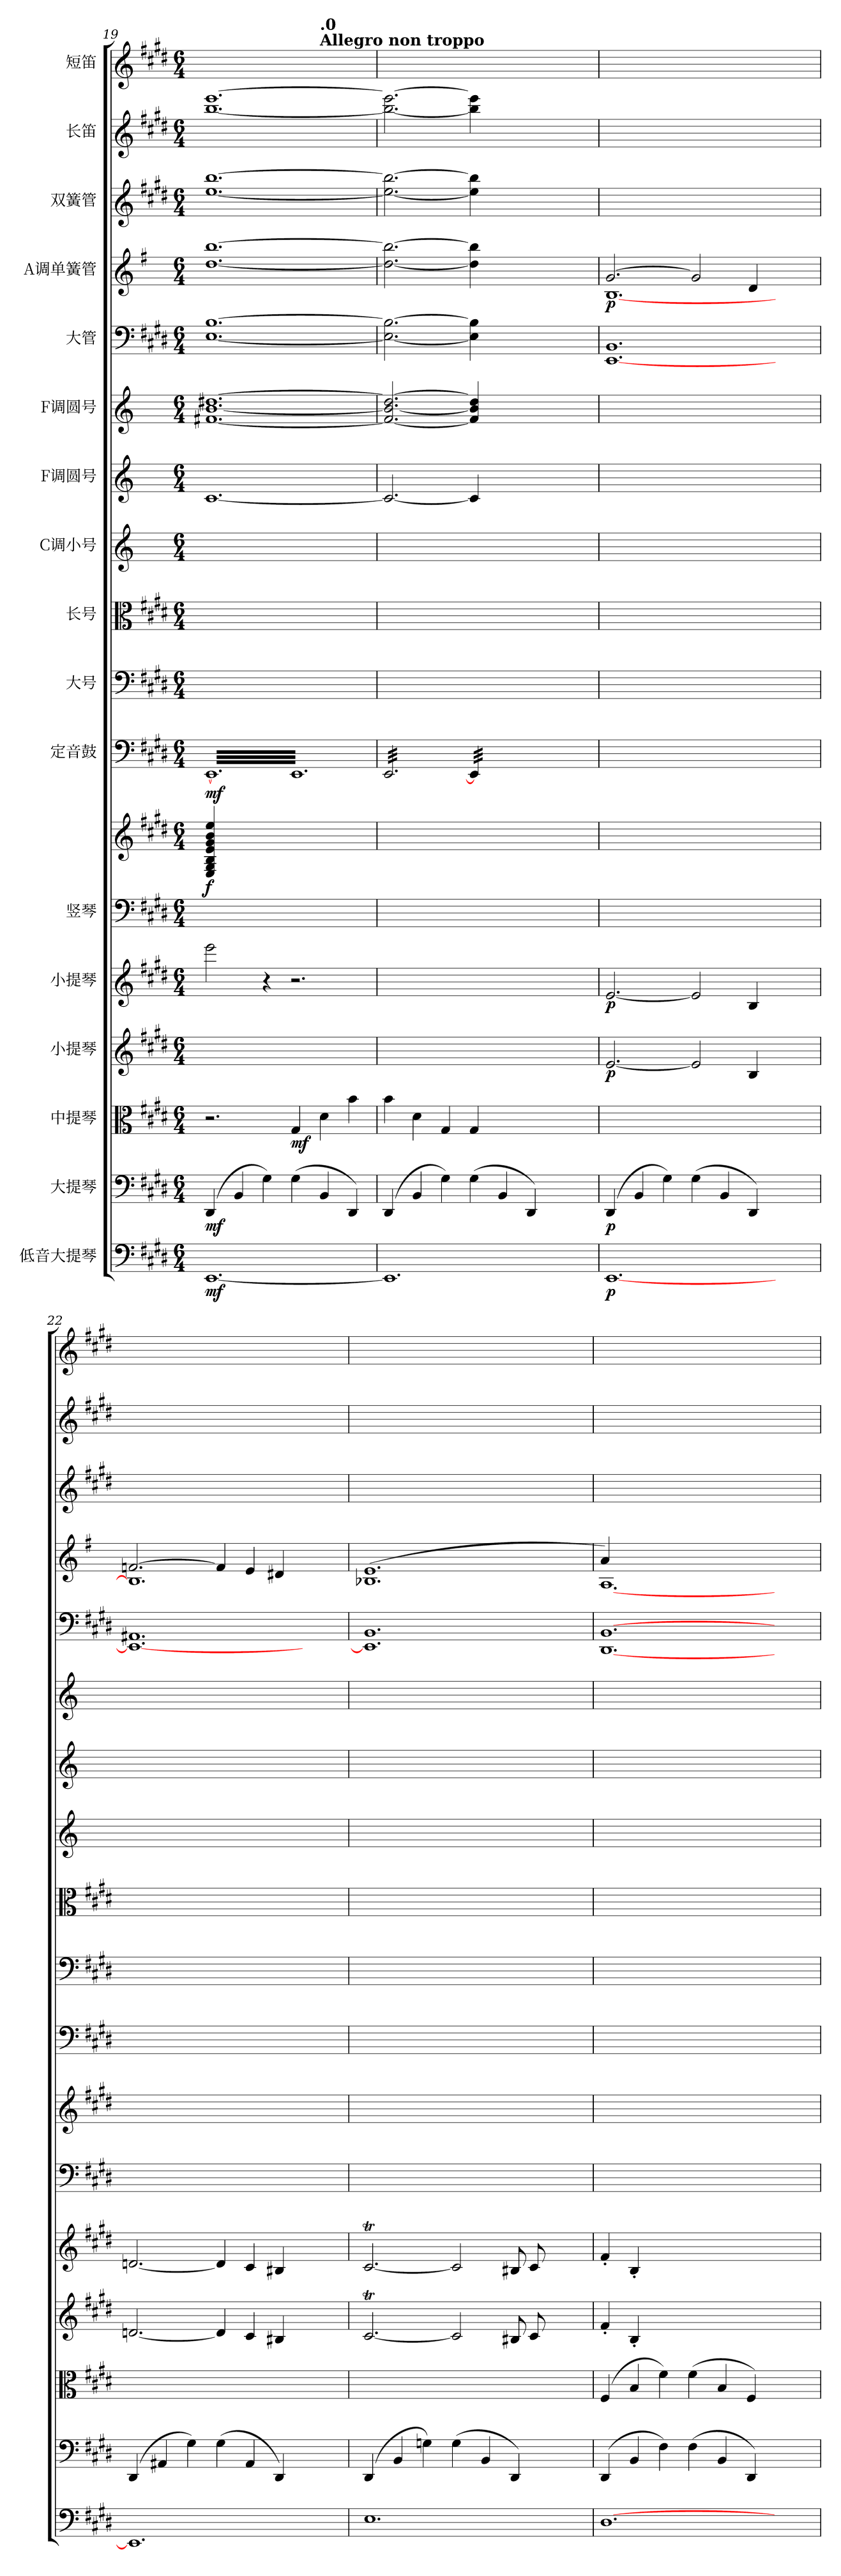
**kern	**dynam	**kern	**dynam	**kern	**dynam	**kern	**dynam	**kern	**dynam	**kern	**kern	**dynam	**kern	**dynam	**kern	**kern	**kern	**kern	**kern	**kern	**kern	**dynam	**kern	**kern	**kern
*part17	*part17	*part16	*part16	*part15	*part15	*part14	*part14	*part13	*part13	*part12	*part12	*part12	*part11	*part11	*part10	*part9	*part8	*part7	*part6	*part5	*part4	*part4	*part3	*part2	*part1
*staff18	*staff18	*staff17	*staff17	*staff16	*staff16	*staff15	*staff15	*staff14	*staff14	*staff13	*staff12	*staff12/13	*staff11	*staff11	*staff10	*staff9	*staff8	*staff7	*staff6	*staff5	*staff4	*staff4	*staff3	*staff2	*staff1
*I"低音大提琴	*	*I"大提琴	*	*I"中提琴	*	*I"小提琴	*	*I"小提琴	*	*I"竖琴	*	*	*I"定音鼓	*	*I"大号	*I"长号	*I"C调小号	*I"F调圆号	*I"F调圆号	*I"大管	*I"A调单簧管	*	*I"双簧管	*I"长笛	*I"短笛
*clefF4	*	*clefF4	*	*clefC3	*	*clefG2	*	*clefG2	*	*clefF4	*clefG2	*	*clefF4	*	*clefF4	*clefC3	*clefG2	*clefG2	*clefG2	*clefF4	*clefG2	*	*clefG2	*clefG2	*clefG2
*ITrd7c12	*	*	*	*	*	*	*	*	*	*	*	*	*	*	*	*	*ITrd2c3	*ITrd4c7	*ITrd4c7	*	*ITrd2c3	*	*	*	*ITrd-7c-12
*k[f#c#g#d#]	*	*k[f#c#g#d#]	*	*k[f#c#g#d#]	*	*k[f#c#g#d#]	*	*k[f#c#g#d#]	*	*k[f#c#g#d#]	*k[f#c#g#d#]	*	*k[f#c#g#d#]	*	*k[f#c#g#d#]	*k[f#c#g#d#]	*k[f#c#g#]	*k[b-]	*k[b-]	*k[f#c#g#d#]	*k[f#c#g#d#]	*	*k[f#c#g#d#]	*k[f#c#g#d#]	*k[f#c#g#d#]
*M6/4	*	*M6/4	*	*M6/4	*	*M6/4	*	*M6/4	*	*M6/4	*M6/4	*	*M6/4	*	*M6/4	*M6/4	*M6/4	*M6/4	*M6/4	*M6/4	*M6/4	*	*M6/4	*M6/4	*M6/4
=19	=19	=19	=19	=19	=19	=19	=19	=19	=19	=19	=19	=19	=19	=19	=19	=19	=19	=19	=19	=19	=19	=19	=19	=19	=19
!	!LO:DY:b	!	!LO:DY:b	!	!	!	!	!	!	!	!	!LO:DY:b	!	!LO:DY:b	!	!	!	!	!	!	!	!	!	!	!
*	*	*	*	*	*	*	*	*	*	*	*	*	*tremolo	*	*	*	*	*	*	*	*	*	*	*	*
[1.EEE	mf	(>4DD#/	mf	2.r	.	1ryy	.	2eee\	.	1.ryy	4E/ 4G#/ 4B/ 4e/ 4g#/ 4b/ 4ee/	f	[32EELLL	mf	1ryy	1ryy	1ryy	[1.F	[1.Bn [1.e [1.g#X	[1.E [1.B	[1.b [1.gg#	.	[1.ee [1.bb	[1.bb [1.eee	1ryy
.	.	.	.	.	.	.	.	.	.	.	.	.	32EE	.	.	.	.	.	.	.	.	.	.	.	.
.	.	.	.	.	.	.	.	.	.	.	.	.	32EE	.	.	.	.	.	.	.	.	.	.	.	.
.	.	.	.	.	.	.	.	.	.	.	.	.	32EE	.	.	.	.	.	.	.	.	.	.	.	.
.	.	.	.	.	.	.	.	.	.	.	.	.	32EE	.	.	.	.	.	.	.	.	.	.	.	.
.	.	.	.	.	.	.	.	.	.	.	.	.	32EE	.	.	.	.	.	.	.	.	.	.	.	.
.	.	.	.	.	.	.	.	.	.	.	.	.	32EE	.	.	.	.	.	.	.	.	.	.	.	.
.	.	.	.	.	.	.	.	.	.	.	.	.	32EE	.	.	.	.	.	.	.	.	.	.	.	.
.	.	4BB/	.	.	.	.	.	.	.	.	1ryy	.	32EE	.	.	.	.	.	.	.	.	.	.	.	.
.	.	.	.	.	.	.	.	.	.	.	.	.	32EE	.	.	.	.	.	.	.	.	.	.	.	.
.	.	.	.	.	.	.	.	.	.	.	.	.	32EE	.	.	.	.	.	.	.	.	.	.	.	.
.	.	.	.	.	.	.	.	.	.	.	.	.	32EE	.	.	.	.	.	.	.	.	.	.	.	.
.	.	.	.	.	.	.	.	.	.	.	.	.	32EE	.	.	.	.	.	.	.	.	.	.	.	.
.	.	.	.	.	.	.	.	.	.	.	.	.	32EE	.	.	.	.	.	.	.	.	.	.	.	.
.	.	.	.	.	.	.	.	.	.	.	.	.	32EE	.	.	.	.	.	.	.	.	.	.	.	.
.	.	.	.	.	.	.	.	.	.	.	.	.	32EE	.	.	.	.	.	.	.	.	.	.	.	.
.	.	4G#\)	.	.	.	.	.	4r	.	.	.	.	32EE	.	.	.	.	.	.	.	.	.	.	.	.
.	.	.	.	.	.	.	.	.	.	.	.	.	32EE	.	.	.	.	.	.	.	.	.	.	.	.
.	.	.	.	.	.	.	.	.	.	.	.	.	32EE	.	.	.	.	.	.	.	.	.	.	.	.
.	.	.	.	.	.	.	.	.	.	.	.	.	32EE	.	.	.	.	.	.	.	.	.	.	.	.
.	.	.	.	.	.	.	.	.	.	.	.	.	32EE	.	.	.	.	.	.	.	.	.	.	.	.
.	.	.	.	.	.	.	.	.	.	.	.	.	32EE	.	.	.	.	.	.	.	.	.	.	.	.
.	.	.	.	.	.	.	.	.	.	.	.	.	32EE	.	.	.	.	.	.	.	.	.	.	.	.
.	.	.	.	.	.	.	.	.	.	.	.	.	32EE	.	.	.	.	.	.	.	.	.	.	.	.
!	!	!	!	!	!LO:DY:b	!	!	!	!	!	!	!	!	!	!	!	!	!	!	!	!	!	!	!	!
.	.	(>4G#\	.	4G#/	mf	.	.	2.r	.	.	.	.	32EE	.	.	.	.	.	.	.	.	.	.	.	.
.	.	.	.	.	.	.	.	.	.	.	.	.	32EE	.	.	.	.	.	.	.	.	.	.	.	.
.	.	.	.	.	.	.	.	.	.	.	.	.	32EE	.	.	.	.	.	.	.	.	.	.	.	.
.	.	.	.	.	.	.	.	.	.	.	.	.	32EE	.	.	.	.	.	.	.	.	.	.	.	.
.	.	.	.	.	.	.	.	.	.	.	.	.	32EE	.	.	.	.	.	.	.	.	.	.	.	.
.	.	.	.	.	.	.	.	.	.	.	.	.	32EE	.	.	.	.	.	.	.	.	.	.	.	.
.	.	.	.	.	.	.	.	.	.	.	.	.	32EE	.	.	.	.	.	.	.	.	.	.	.	.
.	.	.	.	.	.	.	.	.	.	.	.	.	32EE	.	.	.	.	.	.	.	.	.	.	.	.
*	*	*	*	*	*	*	*	*	*	*	*	*	*	*	*	*	*	*	*	*	*	*	*	*	*MM168
!	!	!	!	!	!	!	!	!	!	!	!	!	!	!	!	!	!	!	!	!	!	!	!	!	!LO:TX:a:B:t=Allegro non troppo
!	!	!	!	!	!	!	!	!	!	!	!	!	!	!	!	!	!	!	!	!	!	!	!	!	!LO:TX:a:B:t=.0
.	.	4BB/	.	4d#\	.	2ryy	.	.	.	.	.	.	32EE	.	2ryy	2ryy	2ryy	.	.	.	.	.	.	.	2ryy
.	.	.	.	.	.	.	.	.	.	.	.	.	32EE	.	.	.	.	.	.	.	.	.	.	.	.
.	.	.	.	.	.	.	.	.	.	.	.	.	32EE	.	.	.	.	.	.	.	.	.	.	.	.
.	.	.	.	.	.	.	.	.	.	.	.	.	32EE	.	.	.	.	.	.	.	.	.	.	.	.
.	.	.	.	.	.	.	.	.	.	.	.	.	32EE	.	.	.	.	.	.	.	.	.	.	.	.
.	.	.	.	.	.	.	.	.	.	.	.	.	32EE	.	.	.	.	.	.	.	.	.	.	.	.
.	.	.	.	.	.	.	.	.	.	.	.	.	32EE	.	.	.	.	.	.	.	.	.	.	.	.
.	.	.	.	.	.	.	.	.	.	.	.	.	32EE	.	.	.	.	.	.	.	.	.	.	.	.
.	.	4DD#/)	.	4b\	.	.	.	.	.	.	4ryy	.	32EE	.	.	.	.	.	.	.	.	.	.	.	.
.	.	.	.	.	.	.	.	.	.	.	.	.	32EE	.	.	.	.	.	.	.	.	.	.	.	.
.	.	.	.	.	.	.	.	.	.	.	.	.	32EE	.	.	.	.	.	.	.	.	.	.	.	.
.	.	.	.	.	.	.	.	.	.	.	.	.	32EE	.	.	.	.	.	.	.	.	.	.	.	.
.	.	.	.	.	.	.	.	.	.	.	.	.	32EE	.	.	.	.	.	.	.	.	.	.	.	.
.	.	.	.	.	.	.	.	.	.	.	.	.	32EE	.	.	.	.	.	.	.	.	.	.	.	.
.	.	.	.	.	.	.	.	.	.	.	.	.	32EE	.	.	.	.	.	.	.	.	.	.	.	.
.	.	.	.	.	.	.	.	.	.	.	.	.	32EEJJJ	.	.	.	.	.	.	.	.	.	.	.	.
=20	=20	=20	=20	=20	=20	=20	=20	=20	=20	=20	=20	=20	=20	=20	=20	=20	=20	=20	=20	=20	=20	=20	=20	=20	=20
1.EEE]	.	(>4DD#/	.	4b\	.	1ryy	.	1ryy	.	1.ryy	1.ryy	.	32EE/LLL	.	1ryy	1ryy	1ryy	2.F/_	2.B/_ 2.e/_ 2.g#/_	2.E\_ 2.B\_	2.b\_ 2.gg#\_	.	2.ee\_ 2.bb\_	2.bb\_ 2.eee\_	1ryy
.	.	.	.	.	.	.	.	.	.	.	.	.	32EE/	.	.	.	.	.	.	.	.	.	.	.	.
.	.	.	.	.	.	.	.	.	.	.	.	.	32EE/	.	.	.	.	.	.	.	.	.	.	.	.
.	.	.	.	.	.	.	.	.	.	.	.	.	32EE/	.	.	.	.	.	.	.	.	.	.	.	.
.	.	.	.	.	.	.	.	.	.	.	.	.	32EE/	.	.	.	.	.	.	.	.	.	.	.	.
.	.	.	.	.	.	.	.	.	.	.	.	.	32EE/	.	.	.	.	.	.	.	.	.	.	.	.
.	.	.	.	.	.	.	.	.	.	.	.	.	32EE/	.	.	.	.	.	.	.	.	.	.	.	.
.	.	.	.	.	.	.	.	.	.	.	.	.	32EE/	.	.	.	.	.	.	.	.	.	.	.	.
.	.	4BB/	.	4d#\	.	.	.	.	.	.	.	.	32EE/	.	.	.	.	.	.	.	.	.	.	.	.
.	.	.	.	.	.	.	.	.	.	.	.	.	32EE/	.	.	.	.	.	.	.	.	.	.	.	.
.	.	.	.	.	.	.	.	.	.	.	.	.	32EE/	.	.	.	.	.	.	.	.	.	.	.	.
.	.	.	.	.	.	.	.	.	.	.	.	.	32EE/	.	.	.	.	.	.	.	.	.	.	.	.
.	.	.	.	.	.	.	.	.	.	.	.	.	32EE/	.	.	.	.	.	.	.	.	.	.	.	.
.	.	.	.	.	.	.	.	.	.	.	.	.	32EE/	.	.	.	.	.	.	.	.	.	.	.	.
.	.	.	.	.	.	.	.	.	.	.	.	.	32EE/	.	.	.	.	.	.	.	.	.	.	.	.
.	.	.	.	.	.	.	.	.	.	.	.	.	32EE/	.	.	.	.	.	.	.	.	.	.	.	.
.	.	4G#\)	.	4G#/	.	.	.	.	.	.	.	.	32EE/	.	.	.	.	.	.	.	.	.	.	.	.
.	.	.	.	.	.	.	.	.	.	.	.	.	32EE/	.	.	.	.	.	.	.	.	.	.	.	.
.	.	.	.	.	.	.	.	.	.	.	.	.	32EE/	.	.	.	.	.	.	.	.	.	.	.	.
.	.	.	.	.	.	.	.	.	.	.	.	.	32EE/	.	.	.	.	.	.	.	.	.	.	.	.
.	.	.	.	.	.	.	.	.	.	.	.	.	32EE/	.	.	.	.	.	.	.	.	.	.	.	.
.	.	.	.	.	.	.	.	.	.	.	.	.	32EE/	.	.	.	.	.	.	.	.	.	.	.	.
.	.	.	.	.	.	.	.	.	.	.	.	.	32EE/	.	.	.	.	.	.	.	.	.	.	.	.
.	.	.	.	.	.	.	.	.	.	.	.	.	32EE/JJJ	.	.	.	.	.	.	.	.	.	.	.	.
.	.	(>4G#\	.	4G#/	.	.	.	.	.	.	.	.	32EE/]LLL	.	.	.	.	4F/]	4B/] 4e/] 4g#/]	4E\] 4B\]	4b\] 4gg#\]	.	4ee\] 4bb\]	4bb\] 4eee\]	.
.	.	.	.	.	.	.	.	.	.	.	.	.	32EE/	.	.	.	.	.	.	.	.	.	.	.	.
.	.	.	.	.	.	.	.	.	.	.	.	.	32EE/	.	.	.	.	.	.	.	.	.	.	.	.
.	.	.	.	.	.	.	.	.	.	.	.	.	32EE/	.	.	.	.	.	.	.	.	.	.	.	.
.	.	.	.	.	.	.	.	.	.	.	.	.	32EE/	.	.	.	.	.	.	.	.	.	.	.	.
.	.	.	.	.	.	.	.	.	.	.	.	.	32EE/	.	.	.	.	.	.	.	.	.	.	.	.
.	.	.	.	.	.	.	.	.	.	.	.	.	32EE/	.	.	.	.	.	.	.	.	.	.	.	.
.	.	.	.	.	.	.	.	.	.	.	.	.	32EE/JJJ	.	.	.	.	.	.	.	.	.	.	.	.
*	*	*	*	*	*	*	*	*	*	*	*	*	*Xtremolo	*	*	*	*	*	*	*	*	*	*	*	*
.	.	4BB/	.	2ryy	.	2ryy	.	2ryy	.	.	.	.	2ryy	.	2ryy	2ryy	2ryy	2ryy	2ryy	2ryy	2ryy	.	2ryy	2ryy	2ryy
.	.	4DD#/)	.	.	.	.	.	.	.	.	.	.	.	.	.	.	.	.	.	.	.	.	.	.	.
2ryy	.	2ryy	.	2ryy	.	2ryy	.	2ryy	.	2ryy	2ryy	.	2ryy	.	2ryy	2ryy	2ryy	2ryy	2ryy	2ryy	2ryy	.	2ryy	2ryy	2ryy
=21	=21	=21	=21	=21	=21	=21	=21	=21	=21	=21	=21	=21	=21	=21	=21	=21	=21	=21	=21	=21	=21	=21	=21	=21	=21
*	*	*	*	*	*	*	*	*	*	*	*	*	*	*	*	*	*	*	*	*	*^	*	*	*	*
!	!LO:DY:b	!	!LO:DY:b	!	!	!	!LO:DY:b	!	!LO:DY:b	!	!	!	!	!	!	!	!	!	!	!	!	!	!LO:DY:b	!	!	!
[1.EEE	p	(>4DD#/	p	1ryy	.	[2.e/	p	[2.e/	p	1.ryy	1.ryy	.	1ryy	.	1ryy	1ryy	1ryy	1ryy	1ryy	[1.EE 1.BB	[2.e/	[1.G#	p	1ryy	1ryy	1ryy
.	.	4BB/	.	.	.	.	.	.	.	.	.	.	.	.	.	.	.	.	.	.	.	.	.	.	.	.
.	.	4G#\)	.	.	.	.	.	.	.	.	.	.	.	.	.	.	.	.	.	.	.	.	.	.	.	.
.	.	(>4G#\	.	.	.	2e/]	.	2e/]	.	.	.	.	.	.	.	.	.	.	.	.	2e/]	.	.	.	.	.
.	.	4BB/	.	2ryy	.	.	.	.	.	.	.	.	2ryy	.	2ryy	2ryy	2ryy	2ryy	2ryy	.	.	.	.	2ryy	2ryy	2ryy
.	.	4DD#/)	.	.	.	4B/	.	4B/	.	.	.	.	.	.	.	.	.	.	.	.	4B/	.	.	.	.	.
2ryy	.	2ryy	.	2ryy	.	2ryy	.	2ryy	.	2ryy	2ryy	.	2ryy	.	2ryy	2ryy	2ryy	2ryy	2ryy	2ryy	2ryy	2ryy	.	2ryy	2ryy	2ryy
=22	=22	=22	=22	=22	=22	=22	=22	=22	=22	=22	=22	=22	=22	=22	=22	=22	=22	=22	=22	=22	=22	=22	=22	=22	=22	=22
1.EEE]	.	(>4DD#/	.	1ryy	.	[2.dn/	.	[2.dn/	.	1.ryy	1.ryy	.	1ryy	.	1ryy	1ryy	1ryy	1ryy	1ryy	1.EE_ 1.AA#X	[2.dn/	1.G#]	.	1ryy	1ryy	1ryy
.	.	4AA#X/	.	.	.	.	.	.	.	.	.	.	.	.	.	.	.	.	.	.	.	.	.	.	.	.
.	.	4G#\)	.	.	.	.	.	.	.	.	.	.	.	.	.	.	.	.	.	.	.	.	.	.	.	.
.	.	(>4G#\	.	.	.	4d/]	.	4d/]	.	.	.	.	.	.	.	.	.	.	.	.	4d/]	.	.	.	.	.
.	.	4AA#/	.	2ryy	.	4c#/	.	4c#/	.	.	.	.	2ryy	.	2ryy	2ryy	2ryy	2ryy	2ryy	.	4c#/	.	.	2ryy	2ryy	2ryy
.	.	4DD#/)	.	.	.	4B#X/	.	4B#X/	.	.	.	.	.	.	.	.	.	.	.	.	4B#X/	.	.	.	.	.
2ryy	.	2ryy	.	2ryy	.	2ryy	.	2ryy	.	2ryy	2ryy	.	2ryy	.	2ryy	2ryy	2ryy	2ryy	2ryy	2ryy	2ryy	2ryy	.	2ryy	2ryy	2ryy
=23	=23	=23	=23	=23	=23	=23	=23	=23	=23	=23	=23	=23	=23	=23	=23	=23	=23	=23	=23	=23	=23	=23	=23	=23	=23	=23
1.EE	.	(>4DD#/	.	1ryy	.	[2.c#T/	.	[2.c#T/	.	1.ryy	1.ryy	.	1ryy	.	1ryy	1ryy	1ryy	1ryy	1ryy	1.EE] 1.BB	(>1.c#	1.Gn	.	1ryy	1ryy	1ryy
.	.	4BB/	.	.	.	.	.	.	.	.	.	.	.	.	.	.	.	.	.	.	.	.	.	.	.	.
.	.	4Gn\)	.	.	.	.	.	.	.	.	.	.	.	.	.	.	.	.	.	.	.	.	.	.	.	.
.	.	(>4G\	.	.	.	2c#/]	.	2c#/]	.	.	.	.	.	.	.	.	.	.	.	.	.	.	.	.	.	.
.	.	4BB/	.	2ryy	.	.	.	.	.	.	.	.	2ryy	.	2ryy	2ryy	2ryy	2ryy	2ryy	.	.	.	.	2ryy	2ryy	2ryy
.	.	4DD#/)	.	.	.	8B#X/	.	8B#X/	.	.	.	.	.	.	.	.	.	.	.	.	.	.	.	.	.	.
.	.	.	.	.	.	8c#TTT/	.	8c#TTT/	.	.	.	.	.	.	.	.	.	.	.	.	.	.	.	.	.	.
2ryy	.	2ryy	.	2ryy	.	2ryy	.	2ryy	.	2ryy	2ryy	.	2ryy	.	2ryy	2ryy	2ryy	2ryy	2ryy	2ryy	2ryy	2ryy	.	2ryy	2ryy	2ryy
!!LO:PB:g=z
=24	=24	=24	=24	=24	=24	=24	=24	=24	=24	=24	=24	=24	=24	=24	=24	=24	=24	=24	=24	=24	=24	=24	=24	=24	=24	=24
[1.DD#	.	(>4DD#/	.	(>4F#/	.	4f#'/	.	4f#'/	.	1.ryy	1.ryy	.	1ryy	.	1ryy	1ryy	1ryy	1ryy	1ryy	[1.DD# [1.BB	4f#/)	[1.F#	.	1ryy	1ryy	1ryy
.	.	4BB/	.	4B/	.	4B'/	.	4B'/	.	.	.	.	.	.	.	.	.	.	.	.	1ryy	.	.	.	.	.
.	.	4F#\)	.	4f#\)	.	1ryy	.	1ryy	.	.	.	.	.	.	.	.	.	.	.	.	.	.	.	.	.	.
.	.	(>4F#\	.	(>4f#\	.	.	.	.	.	.	.	.	.	.	.	.	.	.	.	.	.	.	.	.	.	.
.	.	4BB/	.	4B/	.	.	.	.	.	.	.	.	2ryy	.	2ryy	2ryy	2ryy	2ryy	2ryy	.	.	.	.	2ryy	2ryy	2ryy
.	.	4DD#/)	.	4F#/)	.	.	.	.	.	.	.	.	.	.	.	.	.	.	.	.	4ryy	.	.	.	.	.
2ryy	.	2ryy	.	2ryy	.	2ryy	.	2ryy	.	2ryy	2ryy	.	2ryy	.	2ryy	2ryy	2ryy	2ryy	2ryy	2ryy	2ryy	2ryy	.	2ryy	2ryy	2ryy
*	*	*	*	*	*	*	*	*	*	*	*	*	*	*	*	*	*	*	*	*	*v	*v	*	*	*	*
=	=	=	=	=	=	=	=	=	=	=	=	=	=	=	=	=	=	=	=	=	=	=	=	=	=
*-	*-	*-	*-	*-	*-	*-	*-	*-	*-	*-	*-	*-	*-	*-	*-	*-	*-	*-	*-	*-	*-	*-	*-	*-	*-
